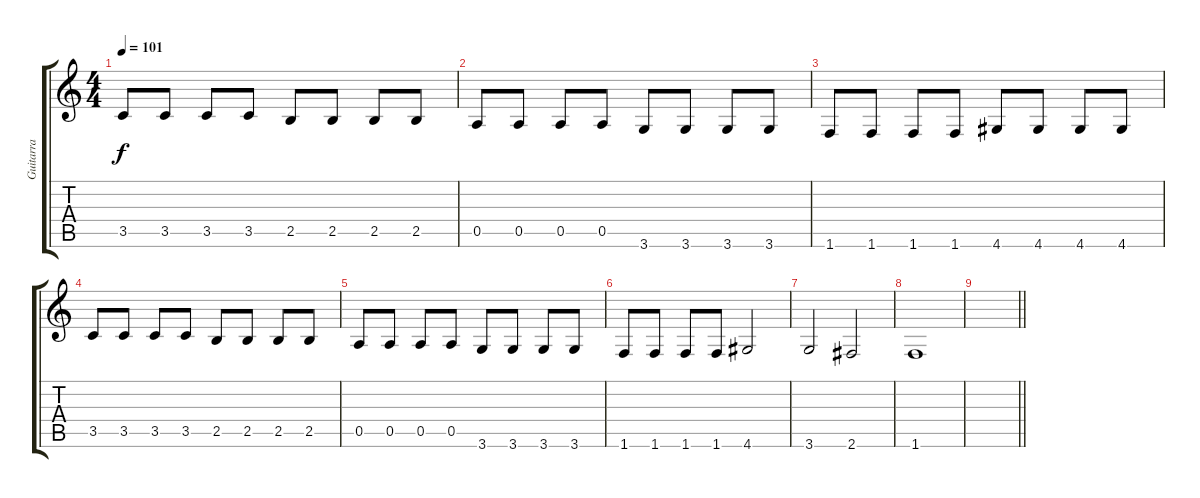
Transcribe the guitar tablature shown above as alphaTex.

\track ("Guitarra" "Guitarra") {instrument overdrivenguitar}
\staff {score tabs}
\tuning (E4 B3 G3 D3 A2 E2) {hide}
\ts (4 4)
\tempo 101
\clef g2
\ks c
3.5.8{dy f} 3.5.8 3.5.8 3.5.8 2.5.8 2.5.8 2.5.8 2.5.8 |
0.5.8 0.5.8 0.5.8 0.5.8 3.6.8 3.6.8 3.6.8 3.6.8 |
1.6.8 1.6.8 1.6.8 1.6.8 4.6.8 4.6.8 4.6.8 4.6.8 |
3.5.8 3.5.8 3.5.8 3.5.8 2.5.8 2.5.8 2.5.8 2.5.8 |
0.5.8 0.5.8 0.5.8 0.5.8 3.6.8 3.6.8 3.6.8 3.6.8 |
1.6.8 1.6.8 1.6.8 1.6.8 4.6.2 |
3.6.2 2.6.2 |
1.6.1 |
\barLineRight lightlight
